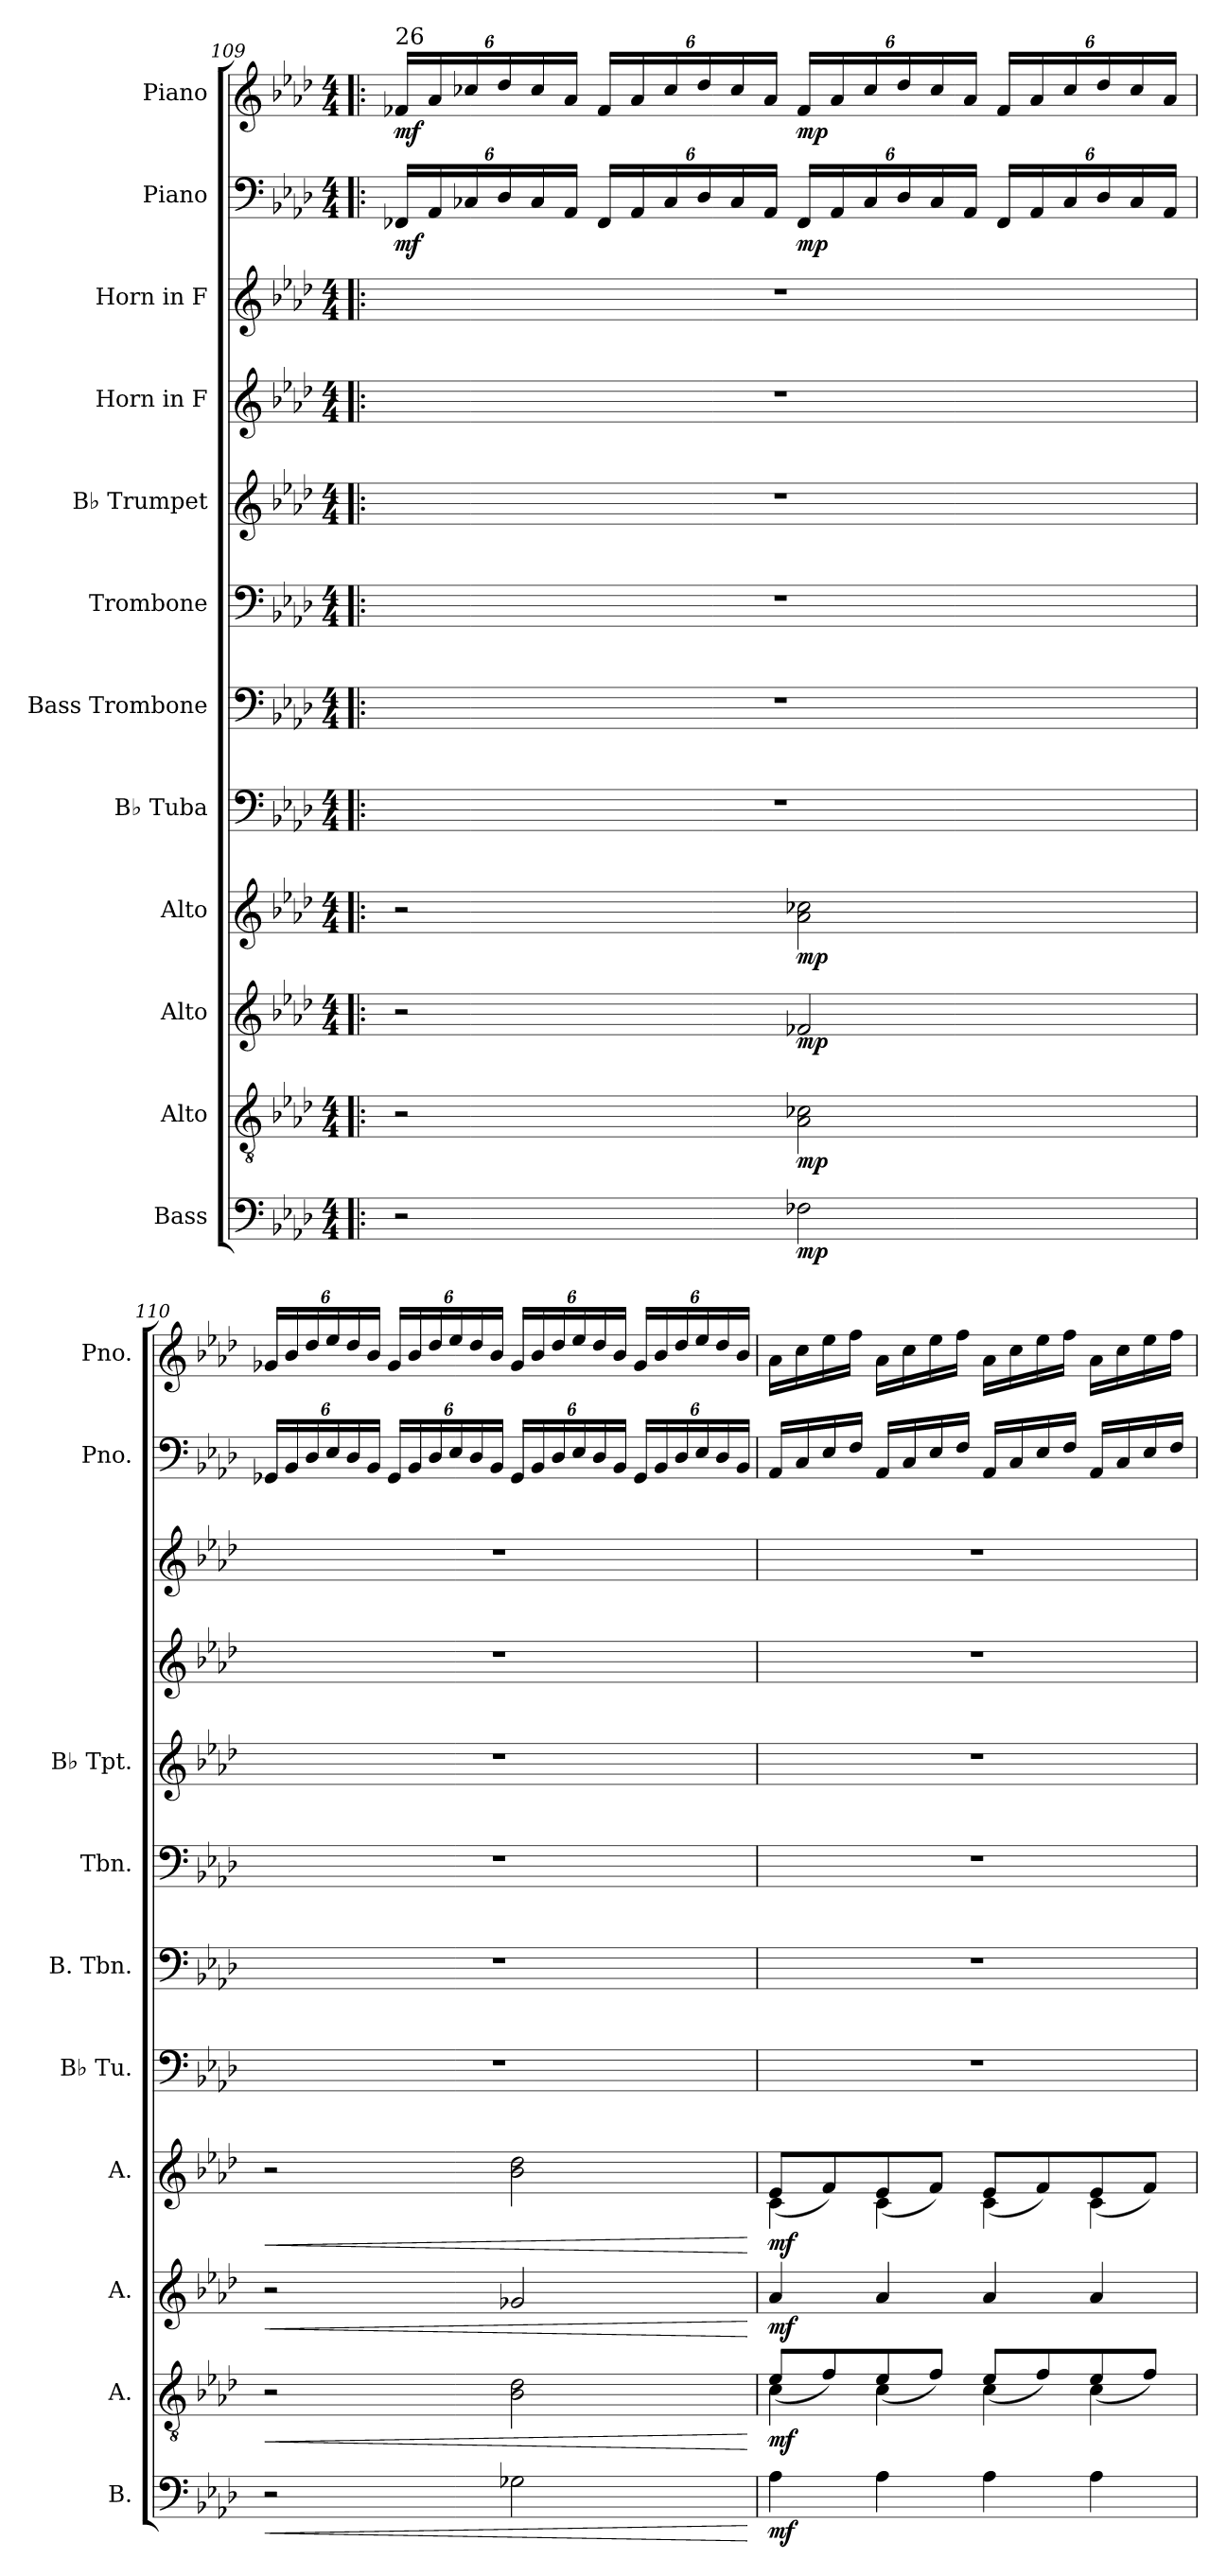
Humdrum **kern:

**kern	**dynam	**kern	**dynam	**kern	**dynam	**kern	**dynam	**kern	**kern	**kern	**kern	**kern	**kern	**kern	**dynam	**kern	**dynam
*part12	*part12	*part11	*part11	*part10	*part10	*part9	*part9	*part8	*part7	*part6	*part5	*part4	*part3	*part2	*part2	*part1	*part1
*staff12	*staff12	*staff11	*staff11	*staff10	*staff10	*staff9	*staff9	*staff8	*staff7	*staff6	*staff5	*staff4	*staff3	*staff2	*staff2	*staff1	*staff1
*I"Bass	*	*I"Alto	*	*I"Alto	*	*I"Alto	*	*I"B♭ Tuba	*I"Bass Trombone	*I"Trombone	*I"B♭ Trumpet	*I"Horn in F	*I"Horn in F	*I"Piano	*	*I"Piano	*
*I'B.	*	*I'A.	*	*I'A.	*	*I'A.	*	*I'B♭ Tu.	*I'B. Tbn.	*I'Tbn.	*I'B♭ Tpt.	*	*	*I'Pno.	*	*I'Pno.	*
!!LO:PB:g=z
*clefF4	*	*clefGv2	*	*clefG2	*	*clefG2	*	*clefF4	*clefF4	*clefF4	*clefG2	*clefG2	*clefG2	*clefF4	*	*clefG2	*
*	*	*	*	*	*	*	*	*	*	*	*ITrd1c2	*ITrd4c7	*ITrd4c7	*	*	*	*
*k[b-e-a-d-]	*	*k[b-e-a-d-]	*	*k[b-e-a-d-]	*	*k[b-e-a-d-]	*	*k[b-e-a-d-]	*k[b-e-a-d-]	*k[b-e-a-d-]	*k[b-e-a-d-g-c-]	*k[b-e-a-d-g-]	*k[b-e-a-d-g-]	*k[b-e-a-d-]	*	*k[b-e-a-d-]	*
*M4/4	*	*M4/4	*	*M4/4	*	*M4/4	*	*M4/4	*M4/4	*M4/4	*M4/4	*M4/4	*M4/4	*M4/4	*	*M4/4	*
*	*	*	*	*	*	*	*	*	*	*	*	*	*	*Xbrackettup	*	*Xbrackettup	*
=109!|:	=109!|:	=109!|:	=109!|:	=109!|:	=109!|:	=109!|:	=109!|:	=109!|:	=109!|:	=109!|:	=109!|:	=109!|:	=109!|:	=109!|:	=109!|:	=109!|:	=109!|:
!	!	!	!	!	!	!	!	!	!	!	!	!	!	!	!	!LO:TX:a:t=26	!
!	!	!	!	!	!	!	!	!	!	!	!	!	!	!	!LO:DY:b	!	!LO:DY:b
2r	.	2r	.	2r	.	2r	.	1r	1r	1r	1r	1r	1r	24FF-X/LL	mf	24f-X/LL	mf
.	.	.	.	.	.	.	.	.	.	.	.	.	.	24AA-/	.	24a-/	.
.	.	.	.	.	.	.	.	.	.	.	.	.	.	24C-X/	.	24cc-X/	.
.	.	.	.	.	.	.	.	.	.	.	.	.	.	24D-/	.	24dd-/	.
.	.	.	.	.	.	.	.	.	.	.	.	.	.	24C-/	.	24cc-/	.
.	.	.	.	.	.	.	.	.	.	.	.	.	.	24AA-/JJ	.	24a-/JJ	.
.	.	.	.	.	.	.	.	.	.	.	.	.	.	24FF-/LL	.	24f-/LL	.
.	.	.	.	.	.	.	.	.	.	.	.	.	.	24AA-/	.	24a-/	.
.	.	.	.	.	.	.	.	.	.	.	.	.	.	24C-/	.	24cc-/	.
.	.	.	.	.	.	.	.	.	.	.	.	.	.	24D-/	.	24dd-/	.
.	.	.	.	.	.	.	.	.	.	.	.	.	.	24C-/	.	24cc-/	.
.	.	.	.	.	.	.	.	.	.	.	.	.	.	24AA-/JJ	.	24a-/JJ	.
!	!LO:DY:b	!	!LO:DY:b	!	!LO:DY:b	!	!LO:DY:b	!	!	!	!	!	!	!	!LO:DY:b	!	!LO:DY:b
2F-X\	mp	2A-\ 2c-X\	mp	2f-X/	mp	2a-\ 2cc-X\	mp	.	.	.	.	.	.	24FF-/LL	mp	24f-/LL	mp
.	.	.	.	.	.	.	.	.	.	.	.	.	.	24AA-/	.	24a-/	.
.	.	.	.	.	.	.	.	.	.	.	.	.	.	24C-/	.	24cc-/	.
.	.	.	.	.	.	.	.	.	.	.	.	.	.	24D-/	.	24dd-/	.
.	.	.	.	.	.	.	.	.	.	.	.	.	.	24C-/	.	24cc-/	.
.	.	.	.	.	.	.	.	.	.	.	.	.	.	24AA-/JJ	.	24a-/JJ	.
.	.	.	.	.	.	.	.	.	.	.	.	.	.	24FF-/LL	.	24f-/LL	.
.	.	.	.	.	.	.	.	.	.	.	.	.	.	24AA-/	.	24a-/	.
.	.	.	.	.	.	.	.	.	.	.	.	.	.	24C-/	.	24cc-/	.
.	.	.	.	.	.	.	.	.	.	.	.	.	.	24D-/	.	24dd-/	.
.	.	.	.	.	.	.	.	.	.	.	.	.	.	24C-/	.	24cc-/	.
.	.	.	.	.	.	.	.	.	.	.	.	.	.	24AA-/JJ	.	24a-/JJ	.
!!LO:PB:g=z
=110	=110	=110	=110	=110	=110	=110	=110	=110	=110	=110	=110	=110	=110	=110	=110	=110	=110
!	!LO:HP:b	!	!LO:HP:b	!	!LO:HP:b	!	!LO:HP:b	!	!	!	!	!	!	!	!	!	!
2r	<	2r	<	2r	<	2r	<	1r	1r	1r	1r	1r	1r	24GG-X/LL	.	24g-X/LL	.
.	.	.	.	.	.	.	.	.	.	.	.	.	.	24BB-/	.	24b-/	.
.	.	.	.	.	.	.	.	.	.	.	.	.	.	24D-/	.	24dd-/	.
.	.	.	.	.	.	.	.	.	.	.	.	.	.	24E-/	.	24ee-/	.
.	.	.	.	.	.	.	.	.	.	.	.	.	.	24D-/	.	24dd-/	.
.	.	.	.	.	.	.	.	.	.	.	.	.	.	24BB-/JJ	.	24b-/JJ	.
.	.	.	.	.	.	.	.	.	.	.	.	.	.	24GG-/LL	.	24g-/LL	.
.	.	.	.	.	.	.	.	.	.	.	.	.	.	24BB-/	.	24b-/	.
.	.	.	.	.	.	.	.	.	.	.	.	.	.	24D-/	.	24dd-/	.
.	.	.	.	.	.	.	.	.	.	.	.	.	.	24E-/	.	24ee-/	.
.	.	.	.	.	.	.	.	.	.	.	.	.	.	24D-/	.	24dd-/	.
.	.	.	.	.	.	.	.	.	.	.	.	.	.	24BB-/JJ	.	24b-/JJ	.
2G-X\	.	2B-\ 2d-\	.	2g-X/	.	2b-\ 2dd-\	.	.	.	.	.	.	.	24GG-/LL	.	24g-/LL	.
.	.	.	.	.	.	.	.	.	.	.	.	.	.	24BB-/	.	24b-/	.
.	.	.	.	.	.	.	.	.	.	.	.	.	.	24D-/	.	24dd-/	.
.	.	.	.	.	.	.	.	.	.	.	.	.	.	24E-/	.	24ee-/	.
.	.	.	.	.	.	.	.	.	.	.	.	.	.	24D-/	.	24dd-/	.
.	.	.	.	.	.	.	.	.	.	.	.	.	.	24BB-/JJ	.	24b-/JJ	.
.	.	.	.	.	.	.	.	.	.	.	.	.	.	24GG-/LL	.	24g-/LL	.
.	.	.	.	.	.	.	.	.	.	.	.	.	.	24BB-/	.	24b-/	.
.	.	.	.	.	.	.	.	.	.	.	.	.	.	24D-/	.	24dd-/	.
.	.	.	.	.	.	.	.	.	.	.	.	.	.	24E-/	.	24ee-/	.
.	.	.	.	.	.	.	.	.	.	.	.	.	.	24D-/	.	24dd-/	.
.	.	.	.	.	.	.	.	.	.	.	.	.	.	24BB-/JJ	.	24b-/JJ	.
.	[	.	[	.	[	.	[	.	.	.	.	.	.	.	.	.	.
=111	=111	=111	=111	=111	=111	=111	=111	=111	=111	=111	=111	=111	=111	=111	=111	=111	=111
*	*	*^	*	*	*	*^	*	*	*	*	*	*	*	*	*	*	*
!	!LO:DY:b	!	!	!LO:DY:b	!	!LO:DY:b	!	!	!LO:DY:b	!	!	!	!	!	!	!	!	!	!
4A-\	mf	4c\	(8e-/L	mf	4a-/	mf	4c\	(8e-/L	mf	1r	1r	1r	1r	1r	1r	16AA-/LL	.	16a-\LL	.
.	.	.	.	.	.	.	.	.	.	.	.	.	.	.	.	16C/	.	16cc\	.
.	.	.	8f/)	.	.	.	.	8f/)	.	.	.	.	.	.	.	16E-/	.	16ee-\	.
.	.	.	.	.	.	.	.	.	.	.	.	.	.	.	.	16F/JJ	.	16ff\JJ	.
4A-\	.	4c\	(8e-/	.	4a-/	.	4c\	(8e-/	.	.	.	.	.	.	.	16AA-/LL	.	16a-\LL	.
.	.	.	.	.	.	.	.	.	.	.	.	.	.	.	.	16C/	.	16cc\	.
.	.	.	8f/J)	.	.	.	.	8f/J)	.	.	.	.	.	.	.	16E-/	.	16ee-\	.
.	.	.	.	.	.	.	.	.	.	.	.	.	.	.	.	16F/JJ	.	16ff\JJ	.
4A-\	.	4c\	(8e-/L	.	4a-/	.	4c\	(8e-/L	.	.	.	.	.	.	.	16AA-/LL	.	16a-\LL	.
.	.	.	.	.	.	.	.	.	.	.	.	.	.	.	.	16C/	.	16cc\	.
.	.	.	8f/)	.	.	.	.	8f/)	.	.	.	.	.	.	.	16E-/	.	16ee-\	.
.	.	.	.	.	.	.	.	.	.	.	.	.	.	.	.	16F/JJ	.	16ff\JJ	.
4A-\	.	4c\	(8e-/	.	4a-/	.	4c\	(8e-/	.	.	.	.	.	.	.	16AA-/LL	.	16a-\LL	.
.	.	.	.	.	.	.	.	.	.	.	.	.	.	.	.	16C/	.	16cc\	.
.	.	.	8f/J)	.	.	.	.	8f/J)	.	.	.	.	.	.	.	16E-/	.	16ee-\	.
.	.	.	.	.	.	.	.	.	.	.	.	.	.	.	.	16F/JJ	.	16ff\JJ	.
*	*	*v	*v	*	*	*	*v	*v	*	*	*	*	*	*	*	*	*	*	*
=	=	=	=	=	=	=	=	=	=	=	=	=	=	=	=	=	=
*-	*-	*-	*-	*-	*-	*-	*-	*-	*-	*-	*-	*-	*-	*-	*-	*-	*-
